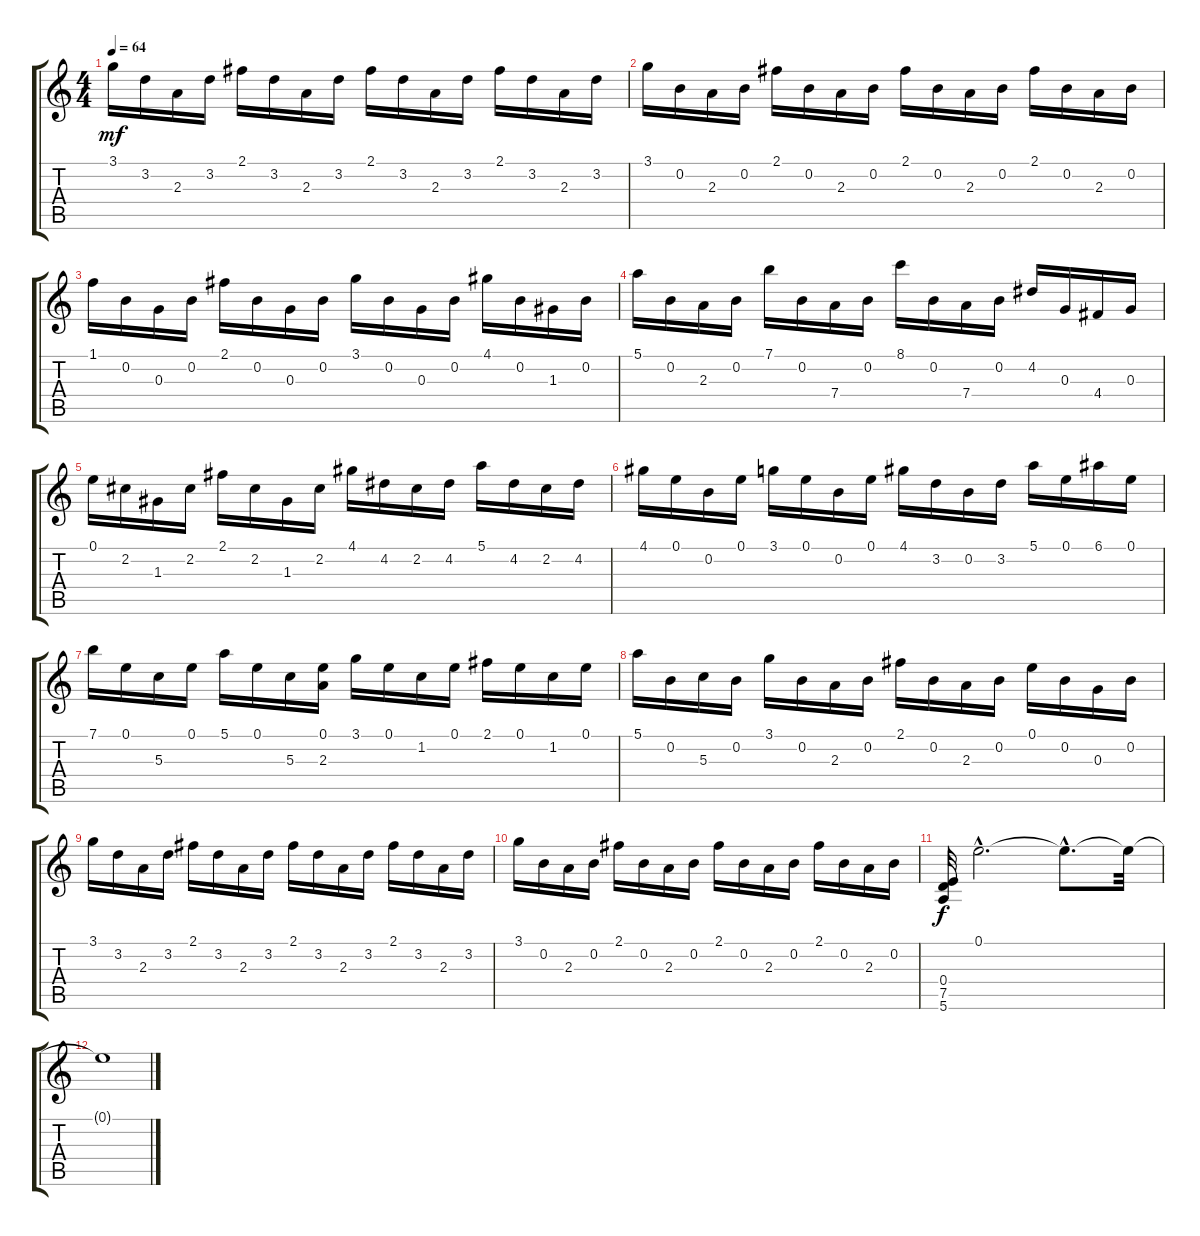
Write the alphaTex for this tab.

\track "" {instrument electricguitarclean}
\staff {score tabs}
\tuning (E4 B3 G3 D3 A2 E2) {hide}
\ts (4 4)
\tempo 64
\clef g2
\ks c
3.1.16{dy mf} 3.2.16 2.3.16 3.2.16 2.1.16 3.2.16 2.3.16 3.2.16 2.1.16 3.2.16 2.3.16 3.2.16 2.1.16 3.2.16 2.3.16 3.2.16 |
3.1.16 0.2.16 2.3.16 0.2.16 2.1.16 0.2.16 2.3.16 0.2.16 2.1.16 0.2.16 2.3.16 0.2.16 2.1.16 0.2.16 2.3.16 0.2.16 |
1.1.16 0.2.16 0.3.16 0.2.16 2.1.16 0.2.16 0.3.16 0.2.16 3.1.16 0.2.16 0.3.16 0.2.16 4.1.16 0.2.16 1.3.16 0.2.16 |
5.1.16 0.2.16 2.3.16 0.2.16 7.1.16 0.2.16 7.4.16 0.2.16 8.1.16 0.2.16 7.4.16 0.2.16 4.2.16 0.3.16 4.4.16 0.3.16 |
0.1.16 2.2.16 1.3.16 2.2.16 2.1.16 2.2.16 1.3.16 2.2.16 4.1.16 4.2.16 2.2.16 4.2.16 5.1.16 4.2.16 2.2.16 4.2.16 |
4.1.16 0.1.16 0.2.16 0.1.16 3.1.16 0.1.16 0.2.16 0.1.16 4.1.16 3.2.16 0.2.16 3.2.16 5.1.16 0.1.16 6.1.16 0.1.16 |
7.1.16 0.1.16 5.3.16 0.1.16 5.1.16 0.1.16 5.3.16 (0.1 2.3).16 3.1.16 0.1.16 1.2.16 0.1.16 2.1.16 0.1.16 1.2.16 0.1.16 |
5.1.16 0.2.16 5.3.16 0.2.16 3.1.16 0.2.16 2.3.16 0.2.16 2.1.16 0.2.16 2.3.16 0.2.16 0.1.16 0.2.16 0.3.16 0.2.16 |
3.1.16 3.2.16 2.3.16 3.2.16 2.1.16 3.2.16 2.3.16 3.2.16 2.1.16 3.2.16 2.3.16 3.2.16 2.1.16 3.2.16 2.3.16 3.2.16 |
3.1.16 0.2.16 2.3.16 0.2.16 2.1.16 0.2.16 2.3.16 0.2.16 2.1.16 0.2.16 2.3.16 0.2.16 2.1.16 0.2.16 2.3.16 0.2.16 |
(0.4 7.5 5.6).32{dy f} 0.1{hac}.2{d} 0.1{hac t}.8{d} 0.1{t}.32 |
0.1{t}.1
